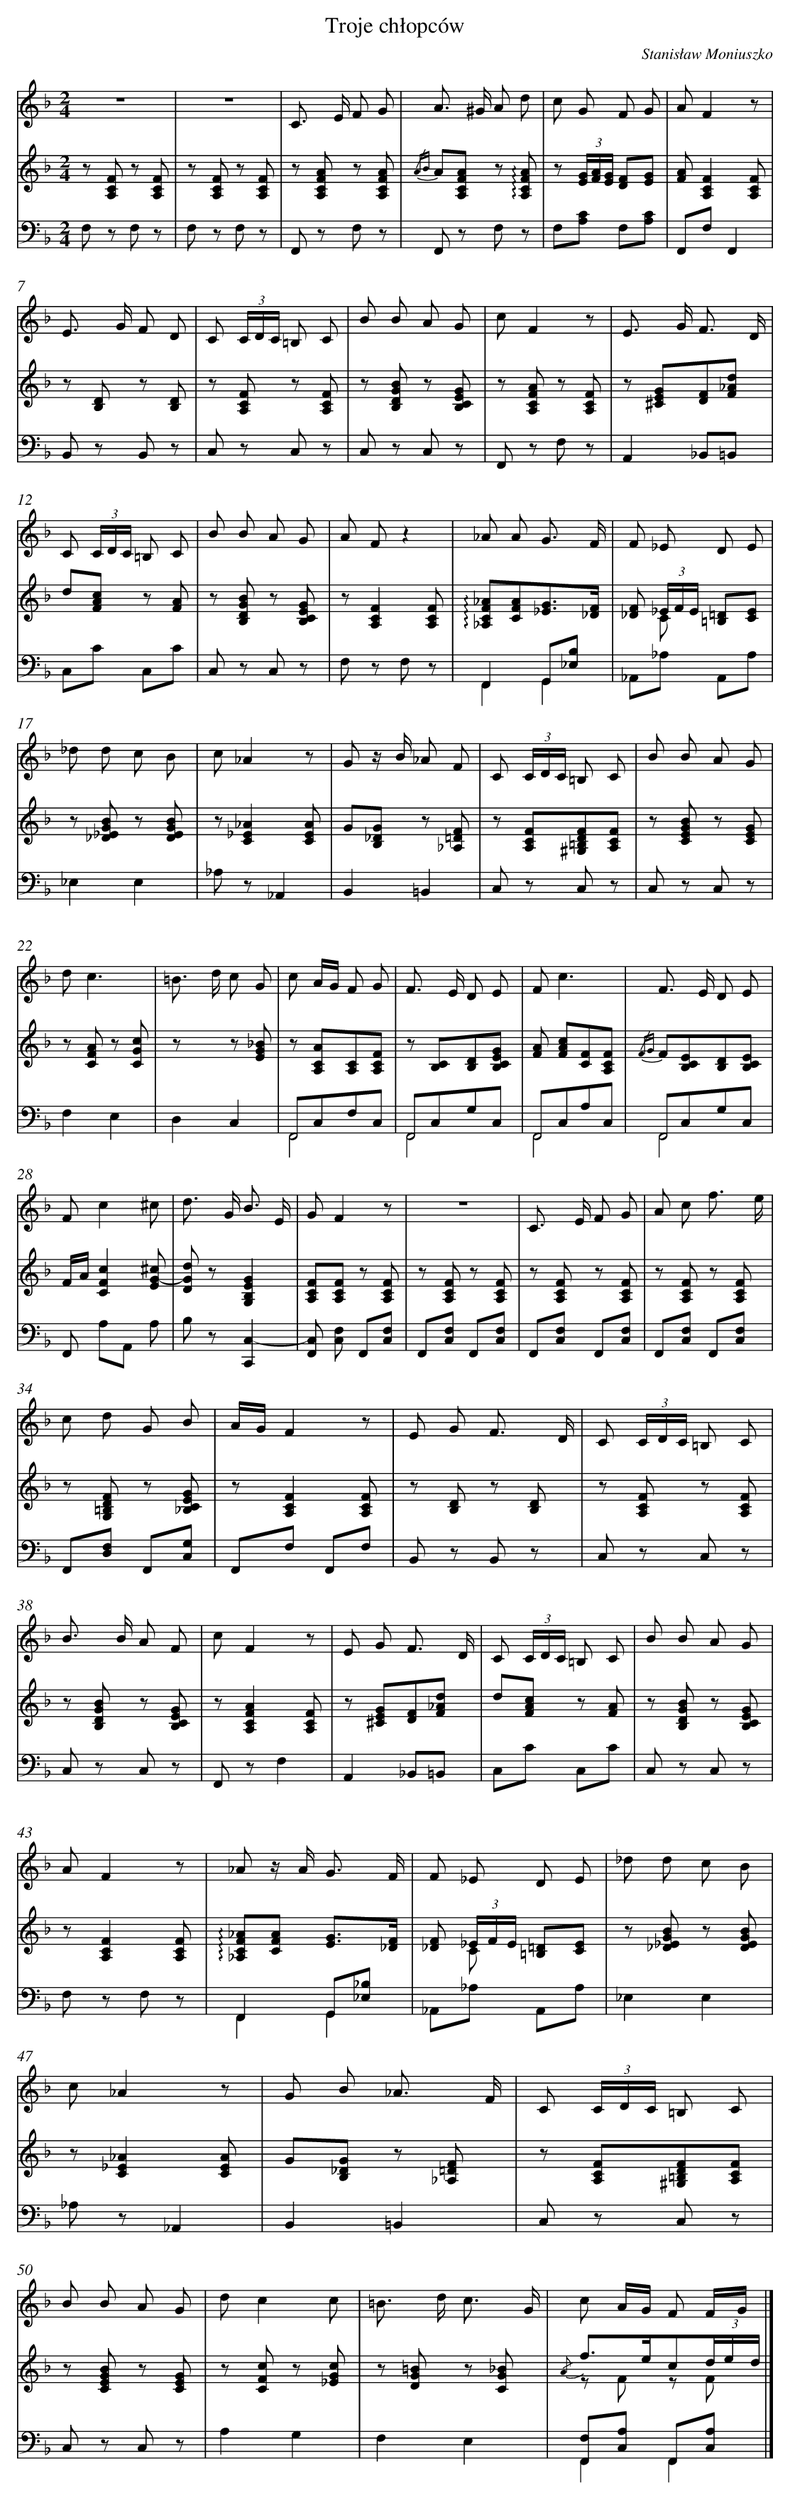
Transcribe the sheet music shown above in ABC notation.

X:1
T: Troje chłopców
C: Stanisław Moniuszko
L: 1/8
M: 2/4
V: 1 clef=treble
V: 2 clef=treble
V: 3 clef=bass
K: F
[V:1] z4 |
[V:2] z [FCA,] z [FCA,] |
[V:3] F, z F, z |
[V:1] z4 |
[V:2] z [FCA,] z [FCA,] |
[V:3] F, z F, z |
[V:1] C> E F G |
[V:2] z [AFCA,] z [AFCA,] |
[V:3] F,, z F, z |
[V:1] A> ^G A d |
[V:2] {/AB} A[AFCA,] z !arpeggio![AFCA,] |
[V:3] F,, z F, z |
[V:1] c G F G |
[V:2] z (3[G/E/][A/F/][G/E/] [FD][GE] |
[V:3] F,[CA,] F,[CA,] |
[V:1] AF2z |
[V:2] [AF][F2C2A,2][FCA,] |
[V:3] F,,F,F,,2 |
[V:1] E> G F D |
[V:2] z [DB,] z [DB,] |
[V:3] B,, z B,, z |
[V:1] C (3C/D/C/ =B, C |
[V:2] z [FCA,] z [FCA,] |
[V:3] C, z C, z |
[V:1] B B A G |
[V:2] z [BGDB,] z [GECB,] |
[V:3] C, z C, z |
[V:1] cF2z |
[V:2] z [AFCA,] z [FCA,] |
[V:3] F,, z F, z |
[V:1] E> G F3/ D/ |
[V:2] z [GE^C][FD][d_AF] |
[V:3] A,,2_B,,=B,, |
[V:1] C (3C/D/C/ =B, C |
[V:2] d[cAF] z [AF] |
[V:3] C,C C,C |
[V:1] B B A G |
[V:2] z [BGDB,] z [GECB,] |
[V:3] C, z C, z |
[V:1] A Fz2 |
[V:2] z[F2C2A,2][FCA,] |
[V:3] F, z F, z |
[V:1] _A A G3/ F/ |
[V:2] !arpeggio![_AFC_A,][AFC][G3/_E3/][F/_D/] |
[V:3] F,,2G,,[B,_E,] & F,,2G,,2 |
[V:1] F _E D E |
[V:2] [F_D] (3_E/F/E/ [=D=B,][EC] & x Cx2 |
[V:3] _A,,_A, A,,A, |
[V:1] _d d c B |
[V:2] z [BG_E_D] z [BGED] |
[V:3] _E,2E,2 |
[V:1] c_A2z |
[V:2] z[_A2_E2C2][AEC] |
[V:3] _A, z_A,,2 |
[V:1] G z/ B/ _A F |
[V:2] G[G_DB,] z [F=D_A,] |
[V:3] B,,2=B,,2 |
[V:1] C (3C/D/C/ =B, C |
[V:2] z [FCA,][FD=B,^G,][FCA,] |
[V:3] C, z C, z |
[V:1] B B A G |
[V:2] z [BGEC] z [GEC] |
[V:3] C, z C, z |
[V:1] dc3 |
[V:2] z [AFC] z [cGC] |
[V:3] F,2E,2 |
[V:1] =B> d c G |
[V:2] z x z [_BGE] |
[V:3] D,2C,2 |
[V:1] c A/G/ F G |
[V:2] z [ACA,][CA,][FCA,] |
[V:3] F,,C,F,C, & F,,4 |
[V:1] F> E D E |
[V:2] z [CB,][DB,][GECB,] |
[V:3] F,,C,G,C, & F,,4 |
[V:1] Fc3 |
[V:2] [AF] [cAF][FC][FCA,] |
[V:3] F,,C,A,C, & F,,4 |
[V:1] F> E D E |
[V:2] {/FG} F[ECB,][DB,][ECB,] |
[V:3] F,,C,G,C, & F,,4 |
[V:1] Fc2^c |
[V:2] F/A/[c2F2C2][^cG-E] |
[V:3] F,, A,A,, A, |
[V:1] d> G B3/ E/ |
[V:2] [dGD] z[G2E2B,2G,2] |
[V:3] B, z[C,2-C,,2] |
[V:1] GF2z |
[V:2] [FCA,][FCA,] z [FCA,] |
[V:3] [C,F,,] [F,C,] F,,[F,C,] |
[V:1] z4 |
[V:2] z [FCA,] z [FCA,] |
[V:3] F,,[F,C,] F,,[F,C,] |
[V:1] C> E F G |
[V:2] z [FCA,] z [FCA,] |
[V:3] F,,[F,C,] F,,[F,C,] |
[V:1] A c f3/ e/ |
[V:2] z [FCA,] z [FCA,] |
[V:3] F,,[F,C,] F,,[F,C,] |
[V:1] c d G B |
[V:2] z [FD=B,G,] z [GEC_B,] |
[V:3] F,,[F,D,] F,,[G,C,] |
[V:1] A/G/F2z |
[V:2] z[F2C2A,2][FCA,] |
[V:3] F,,F, F,,F, |
[V:1] E G F3/ D/ |
[V:2] z [DB,] z [DB,] |
[V:3] B,, z B,, z |
[V:1] C (3C/D/C/ =B, C |
[V:2] z [FCA,] z [FCA,] |
[V:3] C, z C, z |
[V:1] B> B A F |
[V:2] z [BGDB,] z [GECB,] |
[V:3] C, z C, z |
[V:1] cF2z |
[V:2] z[A2F2C2A,2][FCA,] |
[V:3] F,, zF,2 |
[V:1] E G F3/ D/ |
[V:2] z [GE^C][FD][d_AF] |
[V:3] A,,2_B,,=B,, |
[V:1] C (3C/D/C/ =B, C |
[V:2] d[cAF] z [AF] |
[V:3] C,C C,C |
[V:1] B B A G |
[V:2] z [BGDB,] z [GECB,] |
[V:3] C, z C, z |
[V:1] AF2z |
[V:2] z[F2C2A,2][FCA,] |
[V:3] F, z F, z |
[V:1] _A z/ A< G F/ |
[V:2] !arpeggio![_AFC_A,][AFC] [G3/E3/][F/_D/] |
[V:3] F,,2G,,[_B,_E,] & F,,2G,,2 |
[V:1] F _E D E |
[V:2] [F_D] (3_E/F/E/ [=D=B,][EC] & x Cx2 |
[V:3] _A,,_A, A,,A, |
[V:1] _d d c B |
[V:2] z [BG_E_D] z [BGED] |
[V:3] _E,2E,2 |
[V:1] c_A2z |
[V:2] z[_A2_E2C2][AEC] |
[V:3] _A, z_A,,2 |
[V:1] G B _A3/ F/ |
[V:2] G[G_DB,] z [F=D_A,] |
[V:3] B,,2=B,,2 |
[V:1] C (3C/D/C/ =B, C |
[V:2] z [FCA,][FD=B,^G,][FCA,] |
[V:3] C, z C, z |
[V:1] B B A G |
[V:2] z [BGEC] z [GEC] |
[V:3] C, z C, z |
[V:1] dc2c |
[V:2] z [cFC] z [cG_E] |
[V:3] A,2G,2 |
[V:1] =B> d c3/ G/ |
[V:2] z [=BGD] z [_BGC] |
[V:3] F,2E,2 |
[V:1] c A/G/ F F/G/ |]
[V:2] {/A} f>ec(3d/e/d/ & z F z F |]
[V:3] [F,F,,][A,C,] F,,[A,C,] & F,,2F,,2 |]
